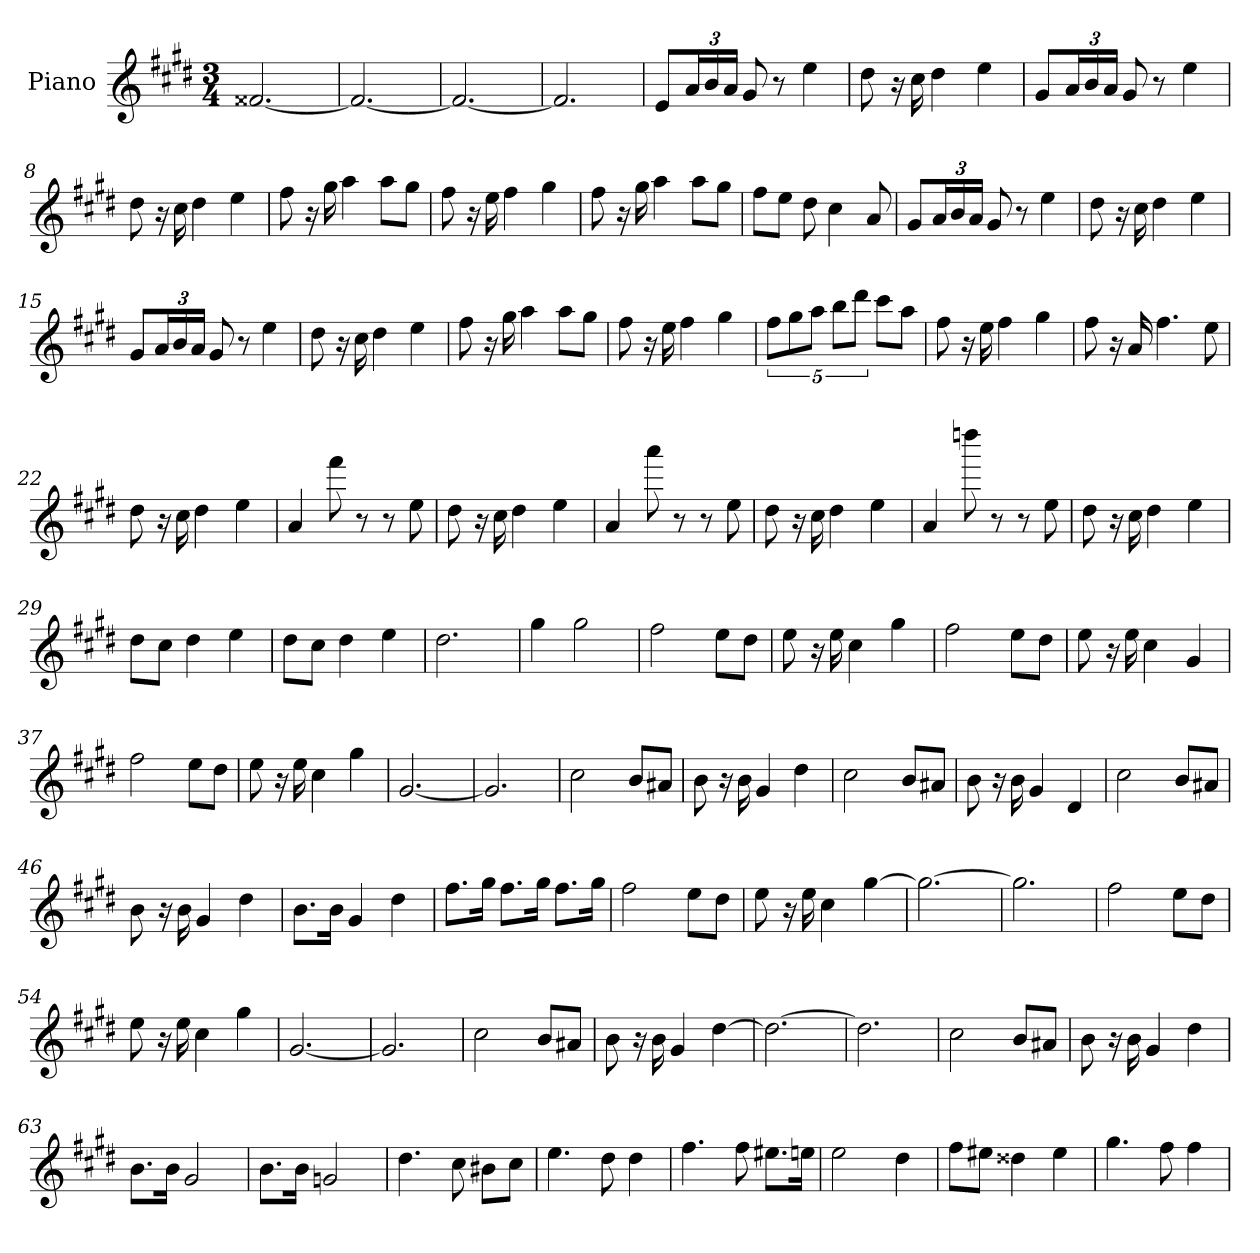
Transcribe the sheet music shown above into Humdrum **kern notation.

**kern
*part1
*staff1
*I"Piano
*I'Pno
*clefG2
*k[f#c#g#d#]
*c#:
*M3/4
*MM112
=1
[2.f##X
=2
2.f##_
=3
2.f##_
=4
2.f##]
=5
8e/L
24a/L
24b/
24a/JJ
8g#
8r
4ee
=6
8dd#
16r
16cc#
4dd#
4ee
=7
8g#/L
24a/L
24b/
24a/JJ
8g#
8r
4ee
=8
8dd#
16r
16cc#
4dd#
4ee
=9
8ff#
16r
16gg#
4aa
8aa\L
8gg#\J
=10
8ff#
16r
16ee
4ff#
4gg#
=11
8ff#
16r
16gg#
4aa
8aa\L
8gg#\J
=12
8ff#\L
8ee\J
8dd#
4cc#
8a
=13
8g#/L
24a/L
24b/
24a/JJ
8g#
8r
4ee
=14
8dd#
16r
16cc#
4dd#
4ee
=15
8g#/L
24a/L
24b/
24a/JJ
8g#
8r
4ee
=16
8dd#
16r
16cc#
4dd#
4ee
=17
8ff#
16r
16gg#
4aa
8aa\L
8gg#\J
=18
8ff#
16r
16ee
4ff#
4gg#
=19
10ff#\L
10gg#\
10aa\J
10bb\L
10ddd#\J
8ccc#\L
8aa\J
=20
8ff#
16r
16ee
4ff#
4gg#
=21
8ff#
16r
16a
4.ff#
8ee
=22
8dd#
16r
16cc#
4dd#
4ee
=23
4a
8fff#
8r
8r
8ee
=24
8dd#
16r
16cc#
4dd#
4ee
=25
4a
8aaa
8r
8r
8ee
=26
8dd#
16r
16cc#
4dd#
4ee
=27
4a
8ddddn
8r
8r
8ee
=28
8dd#
16r
16cc#
4dd#
4ee
=29
8dd#\L
8cc#\J
4dd#
4ee
=30
8dd#\L
8cc#\J
4dd#
4ee
=31
2.dd#
=32
4gg#
2gg#
=33
2ff#
8ee\L
8dd#\J
=34
8ee
16r
16ee
4cc#
4gg#
=35
2ff#
8ee\L
8dd#\J
=36
8ee
16r
16ee
4cc#
4g#
=37
2ff#
8ee\L
8dd#\J
=38
8ee
16r
16ee
4cc#
4gg#
=39
[2.g#
=40
2.g#]
=41
2cc#
8b/L
8a#X/J
=42
8b
16r
16b
4g#
4dd#
=43
2cc#
8b/L
8a#X/J
=44
8b
16r
16b
4g#
4d#
=45
2cc#
8b/L
8a#X/J
=46
8b
16r
16b
4g#
4dd#
=47
8.b\L
16b\Jk
4g#
4dd#
=48
8.ff#\L
16gg#\Jk
8.ff#\L
16gg#\Jk
8.ff#\L
16gg#\Jk
=49
2ff#
8ee\L
8dd#\J
=50
8ee
16r
16ee
4cc#
[4gg#
=51
2.gg#_
=52
2.gg#]
=53
2ff#
8ee\L
8dd#\J
=54
8ee
16r
16ee
4cc#
4gg#
=55
[2.g#
=56
2.g#]
=57
2cc#
8b/L
8a#X/J
=58
8b
16r
16b
4g#
[4dd#
=59
2.dd#_
=60
2.dd#]
=61
2cc#
8b/L
8a#X/J
=62
8b
16r
16b
4g#
4dd#
=63
8.b\L
16b\Jk
2g#
=64
8.b\L
16b\Jk
2gn
=65
4.dd#
8cc#
8b#X\L
8cc#\J
=66
4.ee
8dd#
4dd#
=67
4.ff#
8ff#
8.ee#X\L
16een\Jk
=68
2ee
4dd#
=69
8ff#\L
8ee#X\J
4dd##X
4ee#
=70
4.gg#
8ff#
4ff#
=
*-
